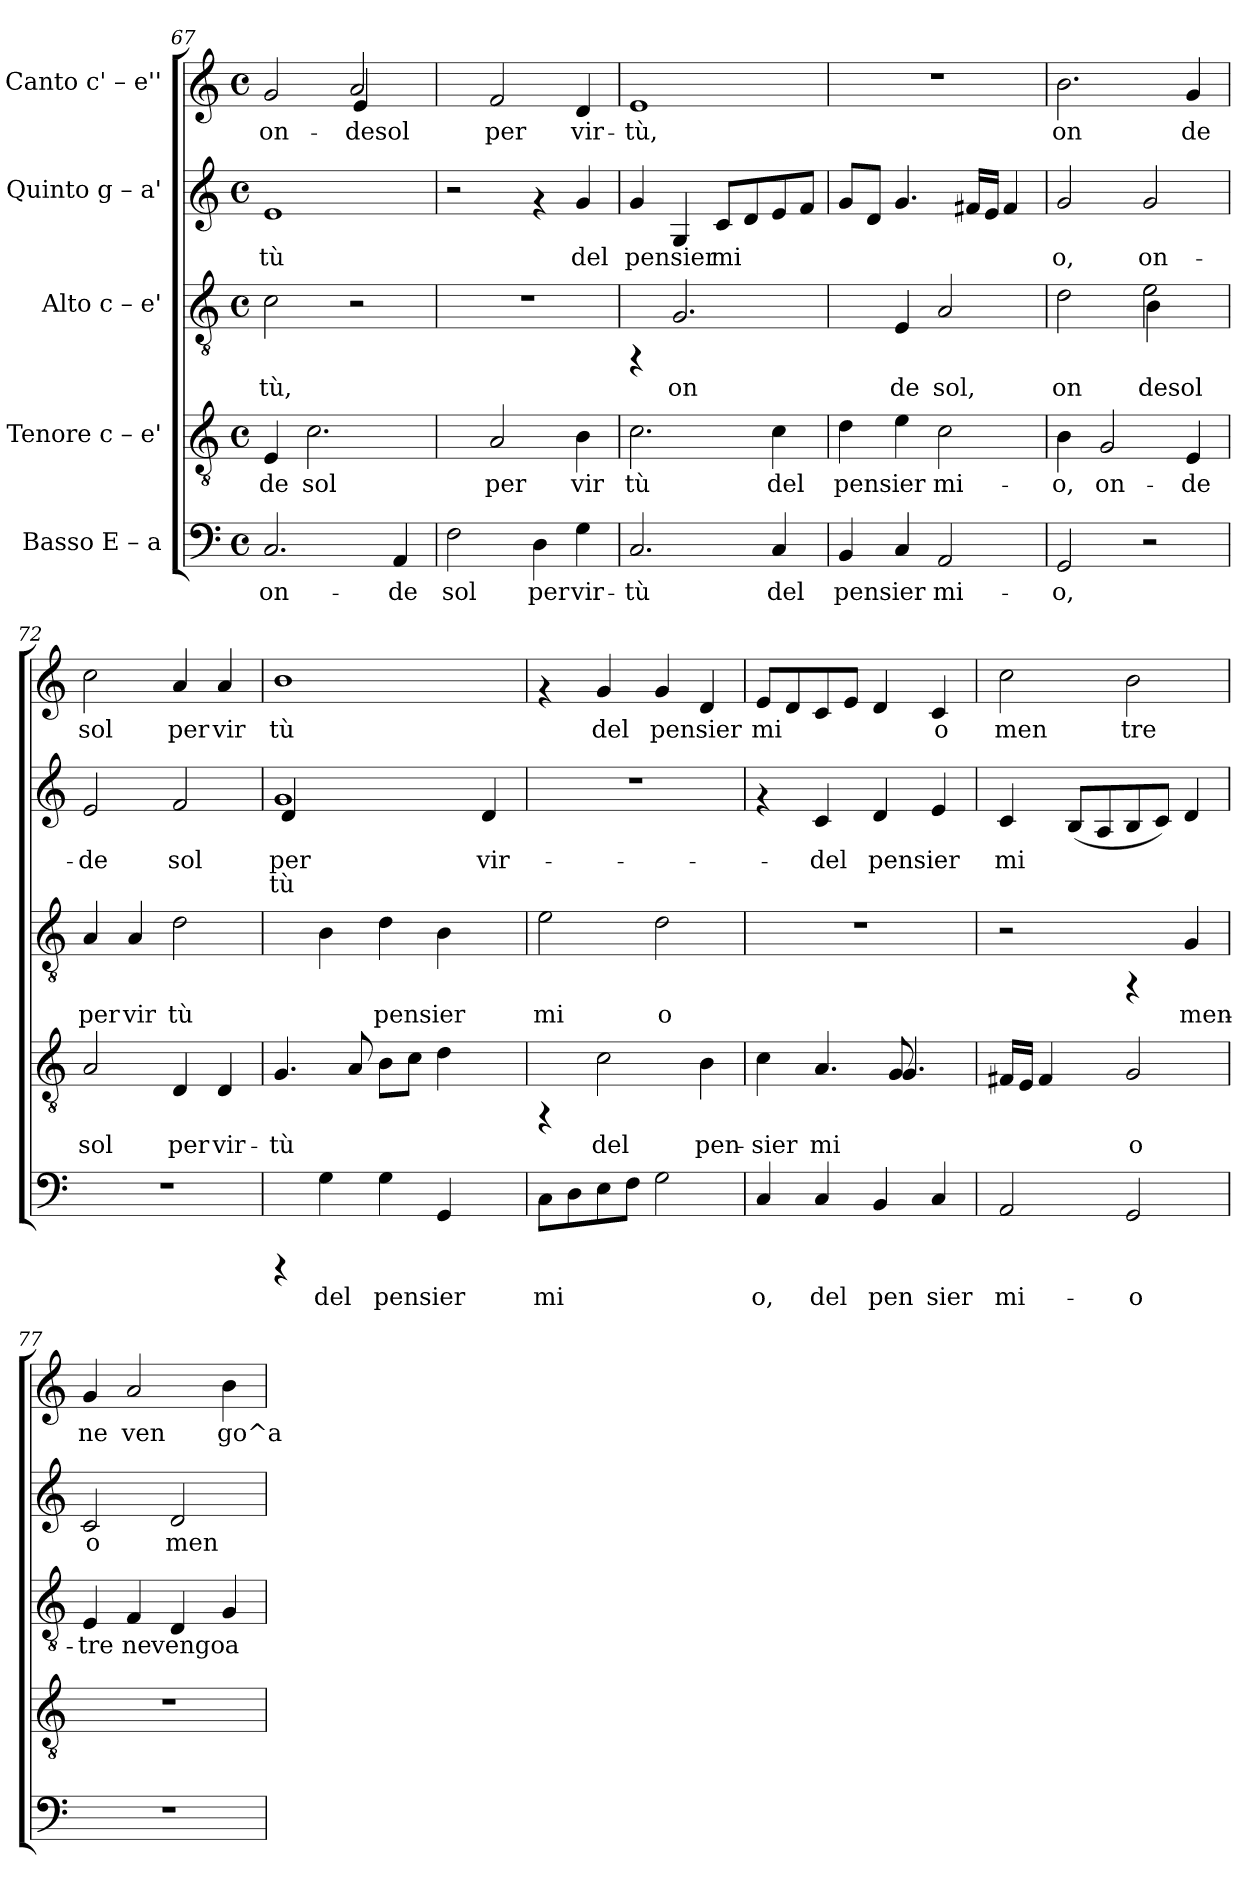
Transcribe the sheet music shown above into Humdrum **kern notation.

**kern	**text	**kern	**text	**kern	**text	**kern	**text	**text	**kern	**text
*part5	*part5	*part4	*part4	*part3	*part3	*part2	*part2	*part2	*part1	*part1
*staff5	*staff5	*staff4	*staff4	*staff3	*staff3	*staff2	*staff2	*staff2	*staff1	*staff1
*I"Basso  E – a	*	*I"Tenore  c – e'	*	*I"Alto  c – e'	*	*I"Quinto  g – a'	*	*	*I"Canto  c' – e''	*
*clefF4	*	*clefGv2	*	*clefGv2	*	*clefG2	*	*	*clefG2	*
*k[]	*	*k[]	*	*k[]	*	*k[]	*	*	*k[]	*
*C:	*	*C:	*	*C:	*	*C:	*	*	*C:	*
*M4/4	*	*M4/4	*	*M4/4	*	*M4/4	*	*	*M4/4	*
*met(c)	*	*met(c)	*	*met(c)	*	*met(c)	*	*	*met(c)	*
=67	=67	=67	=67	=67	=67	=67	=67	=67	=67	=67
!	!LO:LY:b:cj	!	!LO:LY:b:cj	!	!LO:LY:b:rj	!	!LO:LY:b:rj	!	!	!LO:LY:b:rj
*	*	*	*	*	*	*	*	*	*^	*
2.C/	on-	4E/	de	2c\	-tù,	1e	tù	.	2g/	2ryy	on-
!	!	!	!LO:LY:b:cj	!	!	!	!	!	!	!	!
.	.	2.c\	sol	.	.	.	.	.	.	.	.
!	!	!	!	!	!	!	!	!	!	!	!LO:LY:b:rj
.	.	.	.	2r	.	.	.	.	2a/	4e/	-desol
!	!LO:LY:b:cj	!	!	!	!	!	!	!	!	!	!
4AA/	-de	.	.	.	.	.	.	.	.	4ryy	.
=68	=68	=68	=68	=68	=68	=68	=68	=68	=68	=68	=68
!	!LO:LY:b:cj	!	!	!	!	!	!	!	!	!	!
*	*	*	*	*	*	*	*	*	*v	*v	*
2F\	sol	4ryy	.	1r	.	2r	.	.	4ryy	.
!	!	!	!LO:LY:b:cj	!	!	!	!	!	!	!LO:LY:b:rj
.	.	2A/	per	.	.	.	.	.	2f/	per
!	!LO:LY:b:cj	!	!	!	!	!	!	!	!	!
4D\	per	.	.	.	.	4rf	.	.	.	.
!	!LO:LY:b:cj	!	!LO:LY:b:cj	!	!	!	!LO:LY:b:rj	!	!	!LO:LY:b:rj
4G\	vir-	4B\	vir	.	.	4g/	del	.	4d/	vir-
!!LO:PB:g=z
=69	=69	=69	=69	=69	=69	=69	=69	=69	=69	=69
!	!LO:LY:b:cj	!	!LO:LY:b:cj	!	!	!	!LO:LY:b:rj	!	!	!LO:LY:b:rj
2.C/	-tù	2.c\	tù	4rFF	.	4g/	pensier	.	1e	-tù,
!	!	!	!	!	!LO:LY:b:rj	!	!LO:LY:b:rj	!	!	!
.	.	.	.	2.G/	on	4G/	.	.	.	.
!	!	!	!	!	!	!	!LO:LY:b:rj	!	!	!
.	.	.	.	.	.	8c/L	mi-	.	.	.
!	!	!	!	!	!	!	!LO:LY:b:rj	!	!	!
.	.	.	.	.	.	8d/	--	.	.	.
!	!LO:LY:b:cj	!	!LO:LY:b:cj	!	!	!	!LO:LY:b:rj	!	!	!
4C/	del	4c\	del	.	.	8e/	--	.	.	.
!	!	!	!	!	!	!	!LO:LY:b:rj	!	!	!
.	.	.	.	.	.	8f/J	--	.	.	.
=70	=70	=70	=70	=70	=70	=70	=70	=70	=70	=70
!	!LO:LY:b:cj	!	!LO:LY:b:cj	!	!	!	!LO:LY:b:rj	!	!	!
4BB/	pensier	4d\	pensier	4ryy	.	8g/L	--	.	1r	.
!	!	!	!	!	!	!	!LO:LY:b:rj	!	!	!
.	.	.	.	.	.	8d/J	--	.	.	.
!	!LO:LY:b:cj	!	!LO:LY:b:cj	!	!LO:LY:b:rj	!	!LO:LY:b:rj	!	!	!
4C/	.	4e\	.	4E/	de	4.g/	--	.	.	.
!	!LO:LY:b:cj	!	!LO:LY:b:cj	!	!LO:LY:b:rj	!	!	!	!	!
2AA/	mi-	2c\	mi-	2A/	sol,	.	.	.	.	.
!	!	!	!	!	!	!	!LO:LY:b:rj	!	!	!
.	.	.	.	.	.	16f#X/L	--	.	.	.
!	!	!	!	!	!	!	!LO:LY:b:rj	!	!	!
.	.	.	.	.	.	16e/J	--	.	.	.
!	!	!	!	!	!	!	!LO:LY:b:rj	!	!	!
.	.	.	.	.	.	4f#/	--	.	.	.
=71	=71	=71	=71	=71	=71	=71	=71	=71	=71	=71
!	!LO:LY:b:cj	!	!LO:LY:b:cj	!	!LO:LY:b:rj	!	!LO:LY:b:rj	!	!	!LO:LY:b:rj
*	*	*	*	*^	*	*	*	*	*	*
2GG/	-o,	4B\	-o,	2d\	2ryy	on	2g/	-o,	.	2.b\	on
!	!	!	!LO:LY:b:cj	!	!	!	!	!	!	!	!
.	.	2G/	on-	.	.	.	.	.	.	.	.
!	!	!	!	!	!	!LO:LY:b:rj	!	!LO:LY:b:rj	!	!	!
2r	.	.	.	2e\	4B\	desol	2g/	on-	.	.	.
!	!	!	!LO:LY:b:cj	!	!	!	!	!	!	!	!LO:LY:b:rj
.	.	4E/	-de	.	4ryy	.	.	.	.	4g/	de
=72	=72	=72	=72	=72	=72	=72	=72	=72	=72	=72	=72
!	!	!	!LO:LY:b:cj	!	!	!LO:LY:b:rj	!	!LO:LY:b:rj	!	!	!LO:LY:b:rj
*	*	*	*	*v	*v	*	*	*	*	*	*
1r	.	2A/	sol	4A/	per	2e/	-de	.	2cc\	sol
!	!	!	!	!	!LO:LY:b:rj	!	!	!	!	!
.	.	.	.	4A/	vir	.	.	.	.	.
!	!	!	!LO:LY:b:cj	!	!LO:LY:b:rj	!	!LO:LY:b:rj	!	!	!LO:LY:b:rj
.	.	4D/	per	2d\	tù	2f/	sol	.	4a/	per
!	!	!	!LO:LY:b:cj	!	!	!	!	!	!	!LO:LY:b:rj
.	.	4D/	vir-	.	.	.	.	.	4a/	vir
=73	=73	=73	=73	=73	=73	=73	=73	=73	=73	=73
!	!	!	!LO:LY:b:cj	!	!	!	!LO:LY:b:rj	!LO:LY:b:rj	!	!LO:LY:b:rj
*	*	*	*	*	*	*^	*	*	*	*
4rCCC	.	4.G/	-tù	4ryy	.	1g	4d/	per	tù	1b	tù
!	!LO:LY:b:cj	!	!	!	!	!	!	!	!	!	!
4G\	del	.	.	4B\	.	.	1ryy	.	.	.	.
!	!	!	!LO:LY:b:cj	!	!	!	!	!	!	!	!
.	.	8A/	.	.	.	.	.	.	.	.	.
!	!LO:LY:b:cj	!	!LO:LY:b:cj	!	!LO:LY:b:rj	!	!	!	!	!	!
4G\	pensier	8B\L	.	4d\	pensier	.	.	.	.	.	.
!	!	!	!LO:LY:b:cj	!	!	!	!	!	!	!	!
.	.	8c\J	.	.	.	.	.	.	.	.	.
!	!LO:LY:b:cj	!	!LO:LY:b:cj	!	!LO:LY:b:rj	!	!	!	!	!	!
4GG/	.	4d\	.	4B\	.	.	.	.	.	.	.
!	!	!	!	!	!	!	!	!LO:LY:b:rj	!LO:LY:b:rj	!	!
4ryy	.	4ryy	.	4ryy	.	4d/	.	vir-	-	4ryy	.
*	*	*	*	*	*	*v	*v	*	*	*	*
=74	=74	=74	=74	=74	=74	=74	=74	=74	=74	=74
!	!LO:LY:b:cj	!	!	!	!LO:LY:b:rj	!	!	!	!	!
8C\L	mi-	4rFF	.	2e\	mi	1r	.	.	4rf	.
!	!LO:LY:b:cj	!	!	!	!	!	!	!	!	!
8D\	--	.	.	.	.	.	.	.	.	.
!	!LO:LY:b:cj	!	!LO:LY:b:cj	!	!	!	!	!	!	!LO:LY:b:rj
8E\	--	2c\	del	.	.	.	.	.	4g/	del
!	!LO:LY:b:cj	!	!	!	!	!	!	!	!	!
8F\J	--	.	.	.	.	.	.	.	.	.
!	!LO:LY:b:cj	!	!	!	!LO:LY:b:rj	!	!	!	!	!LO:LY:b:rj
2G\	--	.	.	2d\	o	.	.	.	4g/	pensier
!	!	!	!LO:LY:b:cj	!	!	!	!	!	!	!LO:LY:b:rj
.	.	4B\	pen-	.	.	.	.	.	4d/	.
=75	=75	=75	=75	=75	=75	=75	=75	=75	=75	=75
!	!LO:LY:b:cj	!	!LO:LY:b:cj	!	!	!	!	!	!	!LO:LY:b:rj
*	*	*^	*	*	*	*	*	*	*	*
4C/	-o,	4c\	8ryy	-sier	1r	.	4rf	.	.	8e/L	mi
!	!	!	!	!	!	!	!	!	!	!	!LO:LY:b:rj
*	*	*v	*v	*	*	*	*	*	*	*	*
.	.	.	.	.	.	.	.	.	8d/	.
!	!LO:LY:b:cj	!	!LO:LY:b:cj	!	!	!	!LO:LY:b:rj	!	!	!LO:LY:b:rj
4C/	del	4.A/	mi-	.	.	4c/	del	.	8c/	.
!	!	!	!	!	!	!	!	!	!	!LO:LY:b:rj
.	.	.	.	.	.	.	.	.	8e/J	.
!	!LO:LY:b:cj	!	!	!	!	!	!LO:LY:b:rj	!	!	!LO:LY:b:rj
4BB/	pen	.	.	.	.	4d/	pensier	.	4d/	.
*	*	*^	*	*	*	*	*	*	*	*
!	!	!	!	!LO:LY:b:cj	!	!	!	!	!	!	!
.	.	4.G/	8G/	--	.	.	.	.	.	.	.
!	!LO:LY:b:cj	!	!	!	!	!	!	!LO:LY:b:rj	!	!	!LO:LY:b:rj
4C/	sier	.	4ryy	.	.	.	4e/	.	.	4c/	o
!!LO:LB:g=z
=76	=76	=76	=76	=76	=76	=76	=76	=76	=76	=76	=76
!	!LO:LY:b:cj	!	!	!LO:LY:b:cj	!	!	!	!LO:LY:b:rj	!	!	!LO:LY:b:rj
*	*	*v	*v	*	*	*	*	*	*	*	*
2AA/	mi-	16F#X/L	--	2r	.	4c/	mi-	.	2cc\	men
!	!	!	!LO:LY:b:cj	!	!	!	!	!	!	!
.	.	16E/J	--	.	.	.	.	.	.	.
!	!	!	!LO:LY:b:cj	!	!	!	!	!	!	!
.	.	4F#/	--	.	.	.	.	.	.	.
!	!	!	!	!	!	!	!LO:LY:b:rj	!	!	!
.	.	.	.	.	.	(>8B/L	--	.	.	.
!	!	!	!	!	!	!	!LO:LY:b:rj	!	!	!
.	.	8ryy	.	.	.	8A/	--	.	.	.
!	!LO:LY:b:cj	!	!LO:LY:b:cj	!	!	!	!LO:LY:b:rj	!	!	!LO:LY:b:rj
2GG/	-o	2G/	-o	4rFF	.	8B/	--	.	2b\	tre
!	!	!	!	!	!	!	!LO:LY:b:rj	!	!	!
.	.	.	.	.	.	8c/J)	--	.	.	.
!	!	!	!	!	!LO:LY:b:rj	!	!LO:LY:b:rj	!	!	!
.	.	.	.	4G/	men-	4d/	--	.	.	.
=77	=77	=77	=77	=77	=77	=77	=77	=77	=77	=77
!	!	!	!	!	!LO:LY:b:rj	!	!LO:LY:b:rj	!	!	!LO:LY:b:rj
1r	.	1r	.	4E/	-tre	2c/	-o	.	4g/	ne
!	!	!	!	!	!LO:LY:b:rj	!	!	!	!	!LO:LY:b:rj
.	.	.	.	4F/	ne	.	.	.	2a/	ven
!	!	!	!	!	!LO:LY:b:rj	!	!LO:LY:b:rj	!	!	!
.	.	.	.	4D/	vengo	2d/	men-	.	.	.
!	!	!	!	!	!LO:LY:b:rj	!	!	!	!	!LO:LY:b:rj
.	.	.	.	4G/	a	.	.	.	4b\	go^a
=	=	=	=	=	=	=	=	=	=	=
*-	*-	*-	*-	*-	*-	*-	*-	*-	*-	*-
